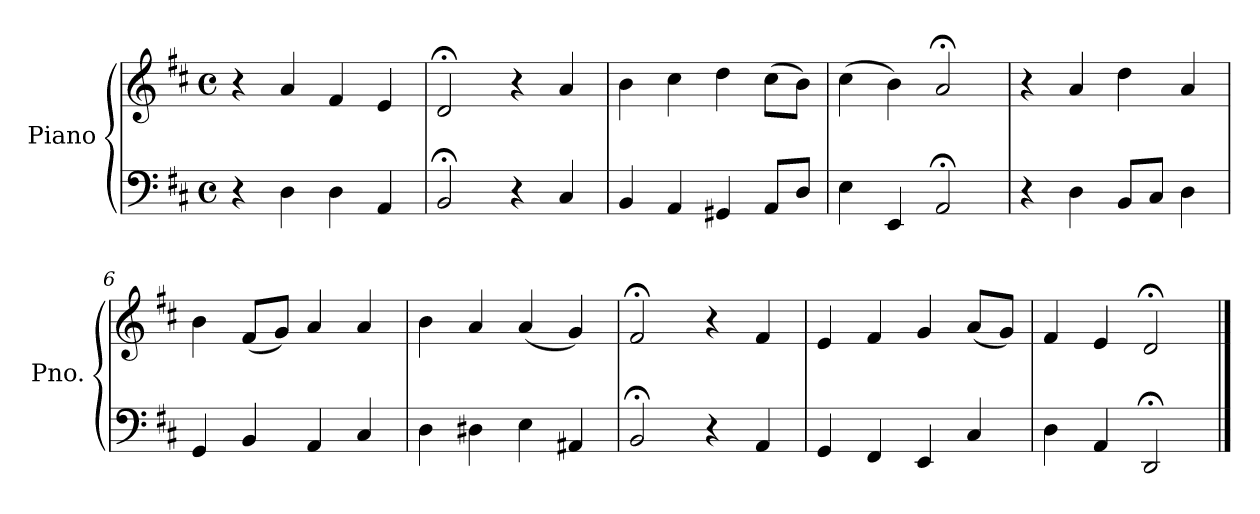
**kern	**kern
*part1	*part1
*staff2	*staff1
*I"Piano	*
*I'Pno.	*
*clefF4	*clefG2
*k[f#c#]	*k[f#c#]
*M4/4	*M4/4
*met(c)	*met(c)
=1	=1
4r	4r
4D\	4a/
4D\	4f#/
4AA/	4e/
=2	=2
2BB;</	2d;</
4r	4r
4C#/	4a/
=3	=3
4BB/	4b\
4AA/	4cc#\
4GG#X/	4dd\
8AA/L	(8cc#\L
8D/J	8b\J)
=4	=4
4E\	(4cc#\
4EE/	4b\)
2AA;</	2a;</
=5	=5
4r	4r
4D\	4a/
8BB/L	4dd\
8C#/J	.
4D\	4a/
=6	=6
4GG/	4b\
4BB/	(8f#/L
.	8g/J)
4AA/	4a/
4C#/	4a/
=7	=7
4D\	4b\
4D#X\	4a/
4E\	(4a/
4AA#X/	4g/)
!!LO:LB:g=z
=8	=8
2BB;</	2f#;</
4r	4r
4AA/	4f#/
=9	=9
4GG/	4e/
4FF#/	4f#/
4EE/	4g/
4C#/	(8a/L
.	8g/J)
=10	=10
4D\	4f#/
4AA/	4e/
2DD;</	2d;</
==	==
*-	*-
